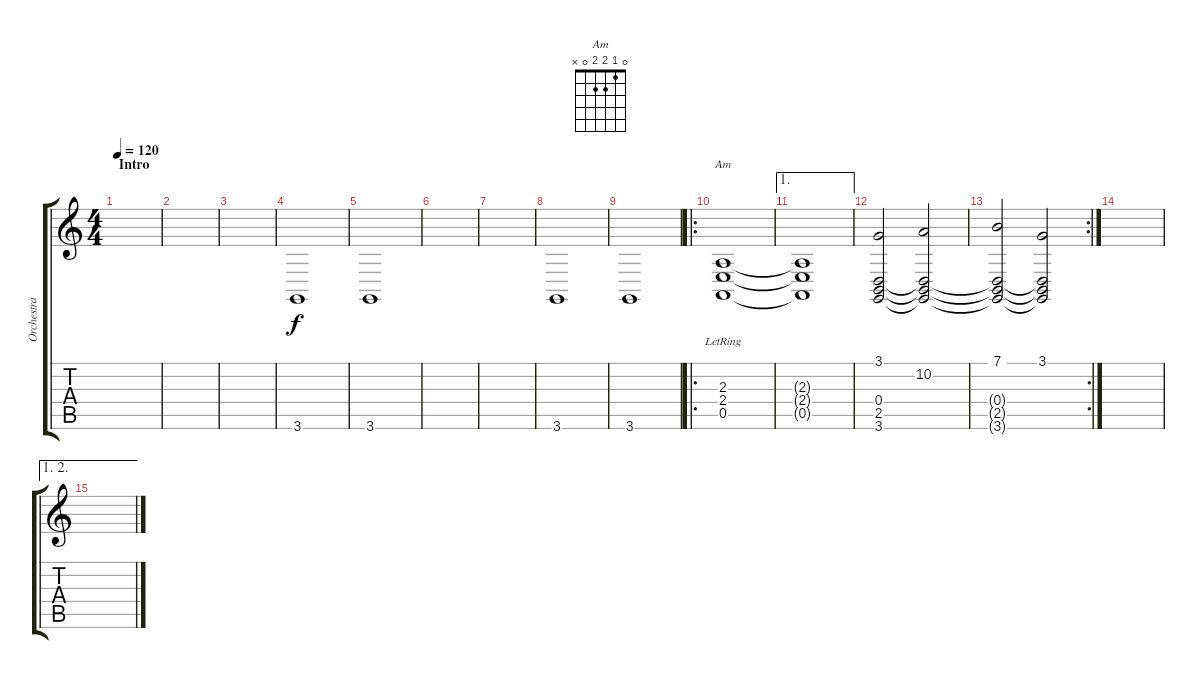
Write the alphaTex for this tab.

\track ("Orchestra" "Orchestra") {instrument stringensemble2}
\staff {score tabs}
\tuning (E4 B3 G3 D3 A2 E2) {hide}
\chord ("Am" 0 1 2 2 0 x)
\ts (4 4)
\section ("" "Intro")
\tempo 120
\clef g2
\ks c
|
|
|
3.6.1 |
3.6.1 |
|
|
3.6.1 |
3.6.1 |
\ro
(2.3{lr} 2.4{lr} 0.5{lr}).1{ch "Am" volume 13} |
\ae 1
(2.3{t} 2.4{t} 0.5{t}).1 |
(3.1 0.4 2.5 3.6).2 (10.2 0.4{t} 2.5{t} 3.6{t}).2 |
\rc 2
(7.1 0.4{t} 2.5{t} 3.6{t}).2 (3.1 0.4{t} 2.5{t} 3.6{t}).2 |
|
\ae (1 2)
